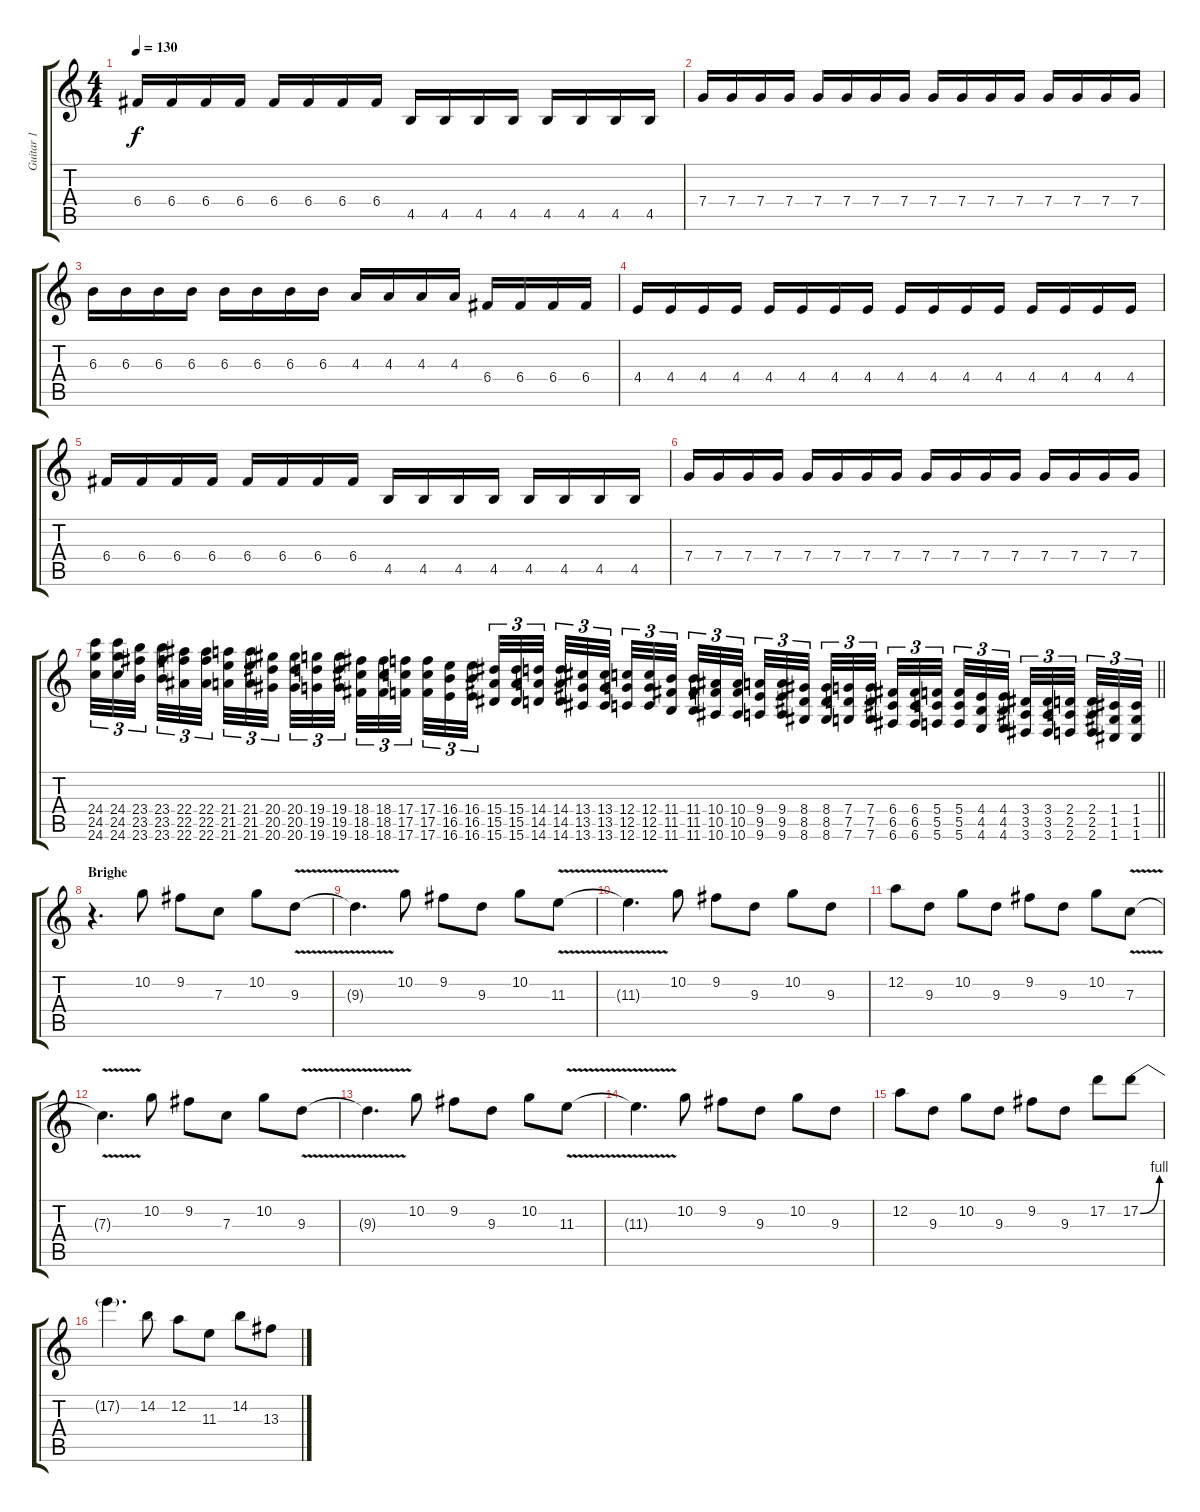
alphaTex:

\track ("Guitar 1" "Guitar 1") {instrument distortionguitar}
\staff {score tabs}
\tuning (D4 A3 F3 C3 G2 C2) {hide}
\ts (4 4)
\tempo 130
\clef g2
\ks c
6.4.16{dy f} 6.4.16 6.4.16 6.4.16 6.4.16 6.4.16 6.4.16 6.4.16 4.5.16 4.5.16 4.5.16 4.5.16 4.5.16 4.5.16 4.5.16 4.5.16 |
7.4.16 7.4.16 7.4.16 7.4.16 7.4.16 7.4.16 7.4.16 7.4.16 7.4.16 7.4.16 7.4.16 7.4.16 7.4.16 7.4.16 7.4.16 7.4.16 |
6.3.16 6.3.16 6.3.16 6.3.16 6.3.16 6.3.16 6.3.16 6.3.16 4.3.16 4.3.16 4.3.16 4.3.16 6.4.16 6.4.16 6.4.16 6.4.16 |
4.4.16 4.4.16 4.4.16 4.4.16 4.4.16 4.4.16 4.4.16 4.4.16 4.4.16 4.4.16 4.4.16 4.4.16 4.4.16 4.4.16 4.4.16 4.4.16 |
6.4.16 6.4.16 6.4.16 6.4.16 6.4.16 6.4.16 6.4.16 6.4.16 4.5.16 4.5.16 4.5.16 4.5.16 4.5.16 4.5.16 4.5.16 4.5.16 |
7.4.16 7.4.16 7.4.16 7.4.16 7.4.16 7.4.16 7.4.16 7.4.16 7.4.16 7.4.16 7.4.16 7.4.16 7.4.16 7.4.16 7.4.16 7.4.16 |
\barLineRight lightlight
(24.4 24.5 24.6).32{tu (3 2)} (24.4 24.5 24.6).32{tu (3 2)} (23.4 23.5 23.6).32{tu (3 2) beam splitsecondary} (23.4 23.5 23.6).32{tu (3 2)} (22.4 22.5 22.6).32{tu (3 2)} (22.4 22.5 22.6).32{tu (3 2) beam splitsecondary} (21.4 21.5 21.6).32{tu (3 2)} (21.4 21.5 21.6).32{tu (3 2)} (20.4 20.5 20.6).32{tu (3 2) beam splitsecondary} (20.4 20.5 20.6).32{tu (3 2)} (19.4 19.5 19.6).32{tu (3 2)} (19.4 19.5 19.6).32{tu (3 2)} (18.4 18.5 18.6).32{tu (3 2)} (18.4 18.5 18.6).32{tu (3 2)} (17.4 17.5 17.6).32{tu (3 2) beam splitsecondary} (17.4 17.5 17.6).32{tu (3 2)} (16.4 16.5 16.6).32{tu (3 2)} (16.4 16.5 16.6).32{tu (3 2) beam splitsecondary} (15.4 15.5 15.6).32{tu (3 2)} (15.4 15.5 15.6).32{tu (3 2)} (14.4 14.5 14.6).32{tu (3 2) beam splitsecondary} (14.4 14.5 14.6).32{tu (3 2)} (13.4 13.5 13.6).32{tu (3 2)} (13.4 13.5 13.6).32{tu (3 2)} (12.4 12.5 12.6).32{tu (3 2)} (12.4 12.5 12.6).32{tu (3 2)} (11.4 11.5 11.6).32{tu (3 2) beam splitsecondary} (11.4 11.5 11.6).32{tu (3 2)} (10.4 10.5 10.6).32{tu (3 2)} (10.4 10.5 10.6).32{tu (3 2) beam splitsecondary} (9.4 9.5 9.6).32{tu (3 2)} (9.4 9.5 9.6).32{tu (3 2)} (8.4 8.5 8.6).32{tu (3 2) beam splitsecondary} (8.4 8.5 8.6).32{tu (3 2)} (7.4 7.5 7.6).32{tu (3 2)} (7.4 7.5 7.6).32{tu (3 2)} (6.4 6.5 6.6).32{tu (3 2)} (6.4 6.5 6.6).32{tu (3 2)} (5.4 5.5 5.6).32{tu (3 2) beam splitsecondary} (5.4 5.5 5.6).32{tu (3 2)} (4.4 4.5 4.6).32{tu (3 2)} (4.4 4.5 4.6).32{tu (3 2) beam splitsecondary} (3.4 3.5 3.6).32{tu (3 2)} (3.4 3.5 3.6).32{tu (3 2)} (2.4 2.5 2.6).32{tu (3 2) beam splitsecondary} (2.4 2.5 2.6).32{tu (3 2)} (1.4 1.5 1.6).32{tu (3 2)} (1.4 1.5 1.6).32{tu (3 2)} |
\section ("" "Brighe")
r.4{d} 10.2.8 9.2.8 7.3.8 10.2.8 9.3{v}.8 |
9.3{t}.4{d} 10.2.8 9.2.8 9.3.8 10.2.8 11.3{v}.8 |
11.3{t}.4{d} 10.2.8 9.2.8 9.3.8 10.2.8 9.3.8 |
12.2.8 9.3.8 10.2.8 9.3.8 9.2.8 9.3.8 10.2.8 7.3{v}.8 |
7.3{t}.4{d} 10.2.8 9.2.8 7.3.8 10.2.8 9.3{v}.8 |
9.3{t}.4{d} 10.2.8 9.2.8 9.3.8 10.2.8 11.3{v}.8 |
11.3{t}.4{d} 10.2.8 9.2.8 9.3.8 10.2.8 9.3.8 |
12.2.8 9.3.8 10.2.8 9.3.8 9.2.8 9.3.8 17.2.8 17.2{be (bend 0 0 60 4)}.8 |
17.2{t}.4{d} 14.2.8 12.2.8 11.3.8 14.2.8 13.3.8
